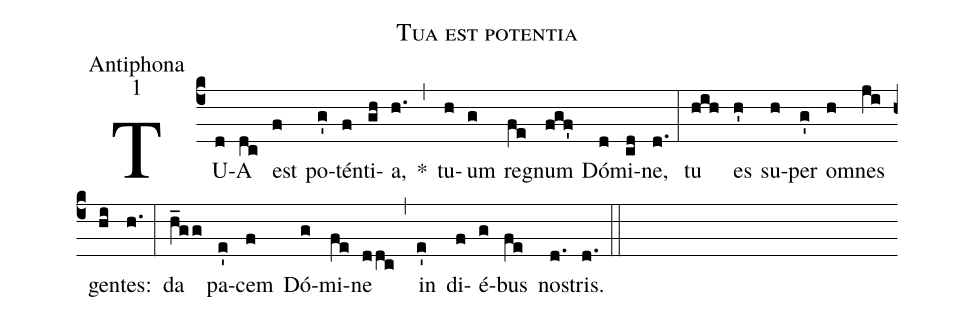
name:Tua est potentia;
office-part:Antiphona;
mode:1;
%%
(c4) TU(d)A(dc) est(f) po(g')tén(f)ti(gh)a,(h.) *(,) tu(h)um(g) re(fe)gnum(fgf') Dó(d)mi(cd)ne,(d.) (:) tu(hih) es(h') su(h)per(g') o(h)mnes(ji) gen(hi)tes:(h.) (:) da(h_gg) pa(e')cem(f) Dó(g)mi(fe)ne(ddc) (,) in(e') di(f)é(g)bus(fe) no(d.)stris.(d.) (::)
